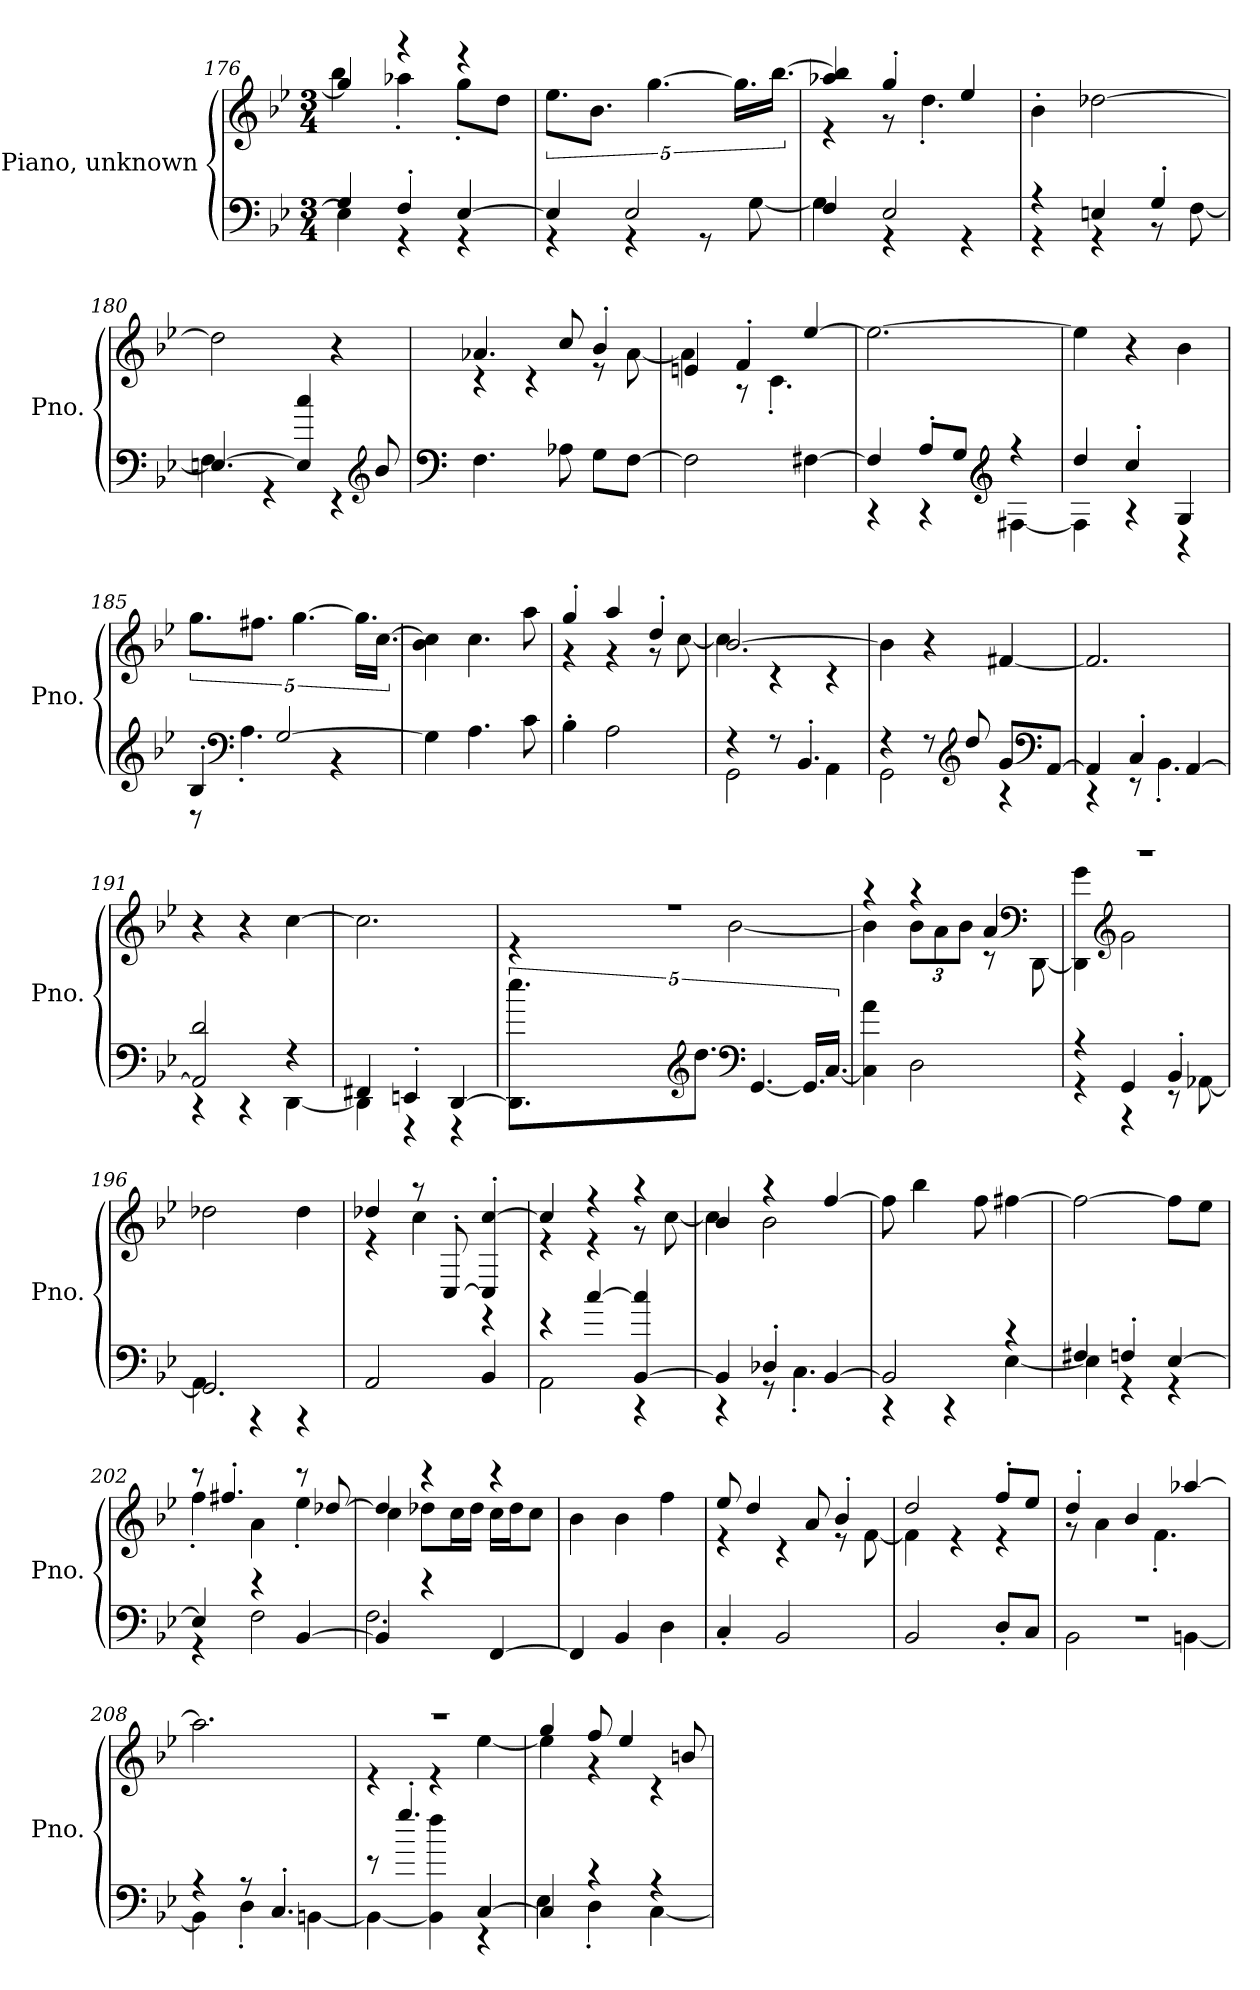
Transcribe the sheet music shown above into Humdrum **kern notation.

**kern	**kern
*part1	*part1
*staff2	*staff1
*I"Piano, unknown	*
*I'Pno.	*
*clefF4	*clefG2
*k[b-e-]	*k[b-e-]
*M3/4	*M3/4
=176	=176
*^	*^
4G/	4E-\]	4gg/]	4bb-\
4F'/	4r	4r	4aa-X'\
[4E-/	4r	4r	8gg'\L
.	.	.	8dd\J
*	*	*v	*v
=177	=177	=177
4E-/]	4r	10.ee-\L
.	.	10.b-\J
2E-/	4r	.
.	.	[5.gg\
.	8r	.
.	.	20.gg\LL]
.	[8G\	.
.	.	[20.bb-\JJ
=178	=178	=178
*	*	*^
4F/	4G\]	4aa-X/ 4bb-/]	4r
2E-/	4r	4gg'/	8r
.	.	.	4.dd'\
.	4r	4ee-/	.
*	*	*v	*v
!!LO:LB:g=z
=179	=179	=179
4r	4r	4b-'\
4En/	4r	[2dd-X\
4G'/	8r	.
.	[8F\	.
=180	=180	=180
[4.En/	4F\]	2dd-\]
.	4r	.
4E/] 4cc/	.	.
.	4r	4r
*clefG2	*	*
8b-/	.	.
*v	*v	*
=181	=181
*clefF4	*
*	*^
4.F\	4.a-X/	4r
.	.	4r
8A-X\	8cc/	.
8G\L	4b-'/	8r
[8F\J	.	[8a-\
=182	=182	=182
2F\]	4en/	4a-\]
.	4f'/	8r
.	.	4.c'\
[4F#X\	[4ee-/	.
*	*v	*v
=183	=183
*^	*
4F#/]	4r	2.ee-\_
8A'/L	4r	.
8G/J	.	.
*clefG2	*	*
4r	[4F#X\	.
=184	=184	=184
4dd/	4F#\]	4ee-\]
4cc'/	4r	4r
4G/	4r	4b-\
!!LO:LB:g=z
=185	=185	=185
4B-'/	8r	10.gg\L
*clefF4	*	*
.	4.A'\	.
.	.	10.ff#X\J
[2G/	.	.
.	.	[5.gg\
.	4r	.
.	.	20.gg\LL]
.	.	[20.cc\JJ
*v	*v	*
=186	=186
4G\]	4b-\ 4cc\]
4.A\	4.cc\
8c\	8aa\
=187	=187
*	*^
4B-'\	4gg'/	4r
2A\	4aa/	4r
.	4dd'/	8r
.	.	[8cc\
=188	=188	=188
*^	*	*
4r	2GG\	[2.b-/	4cc\]
8r	.	.	4r
4.BB-'/	.	.	.
.	4AA\	.	4r
*	*	*v	*v
=189	=189	=189
4r	2GG\	4b-\]
8r	.	4r
*clefG2	*	*
8dd/	.	.
8g/L	4r	[4f#X/
*clefF4	*	*
[8AA/J	.	.
=190	=190	=190
4AA/]	4r	2.f#/]
4C'/	8r	.
.	4.BB-'\	.
[4AA/	.	.
!!LO:PB:g=z
=191	=191	=191
2AA/] 2d/	4r	4r
.	4r	4r
4r	[4DD\	[4cc\
=192	=192	=192
4FF#X/	4DD\]	2.cc\]
4EEn'/	4r	.
[4DD/	4r	.
*v	*v	*
=193	=193
*	*^
10.DD\] 10.ee-\L	2.r	4r
*clefG2	*	*
10.dd\J	.	.
.	.	[2b-\
*clefF4	*	*
[5.GG/	.	.
20.GG/LL]	.	.
[20.C/JJ	.	.
=194	=194	=194
4C\] 4a\	4r	4b-\]
*	*	*Xbrackettup
2D\	4r	12b-\L
.	.	12a\
.	.	12b-\J
.	4a/	8r
*	*clefF4	*
.	.	[8DD\
=195	=195	=195
*^	*	*
4r	4r	2.r	4DD\] 4g\
*	*	*clefG2	*
4GG/	4r	.	2g\
4BB-'/	8r	.	.
.	[8AA-X\	.	.
*	*	*v	*v
=196	=196	=196
2.GG/	4AA-\]	2dd-X\
.	4r	.
.	4r	4dd-\
*v	*v	*
!!LO:LB:g=z
=197	=197
*	*^
2AA/	4dd-X/	4r
.	8r	4cc\
.	[8C'/	.
4BB-/	4C/]' [4cc/'	4r
=198	=198	=198
*^	*	*
4r	2AA\	4cc/]	4r
[4cc/	.	4r	4r
[4BB-/ 4cc/]	4r	4r	8r
.	.	.	[8cc\
=199	=199	=199	=199
4BB-/]	4r	4b-/	4cc\]
4D-X'/	8r	4r	2b-\
.	4.C'\	.	.
[4BB-/	.	[4ff/	.
*	*	*v	*v
=200	=200	=200
2BB-/]	4r	8ff\]
.	.	4bb-\
.	4r	.
.	.	8ff\
4r	[4E-\	[4ff#X\
=201	=201	=201
4F#X/	4E-\]	2ff#\_
4Fn'/	4r	.
[4E-/	4r	8ff#\L]
.	.	8ee-\J
=202	=202	=202
*	*	*^
4E-/]	4r	8r	4ff'\
.	.	4.ff#X'/	.
4r	2F\	.	4a\
[4BB-/	.	8r	4ee-'\
.	.	[8dd-X/	.
!!LO:LB:g=z	!!
=203	=203	=203	=203
4BB-/]	2.F\	4dd-/]	4cc\
4r	.	4r	8dd-X\L
.	.	.	16cc\L
.	.	.	16dd-\JJ
[4FF/	.	4r	16cc\LL
.	.	.	16dd-\J
.	.	.	8cc\J
*v	*v	*	*
*	*v	*v
=204	=204
4FF/]	4b-\
4BB-/	4b-\
4D\	4ff\
=205	=205
*	*^
4C'/	8ee-/	4r
.	4dd/	.
2BB-/	.	4r
.	8a/	.
.	4b-'/	8r
.	.	[8f\
=206	=206	=206
2BB-/	2dd/	4f\]
.	.	4r
8D'/L	8ff'/L	4r
8C/J	8ee-/J	.
=207	=207	=207
*^	*	*
2.r	2BB-\	4dd'/	8r
.	.	.	4a\
.	.	4b-/	.
.	.	.	4.f'\
.	[4BBn\	[4aa-X/	.
*	*	*v	*v
=208	=208	=208
4r	4BB\]	2.aa-\]
8r	4D'\	.
4.C'/	.	.
.	[4BBn\	.
!!LO:LB:g=z
=209	=209	=209
*	*	*^
8r	4BB\_	2.r	4r
4.gg'/	.	.	.
.	4BB\] 4ff\	.	4r
[4C/	4r	.	[4ee-\
=210	=210	=210	=210
4C/]	4E-\	4gg/	4ee-\]
4r	4D'\	8ff/	4r
.	.	4ee-/	.
4r	[4C\	.	4r
.	.	8bn/	.
*v	*v	*	*
*	*v	*v
=	=
*-	*-
